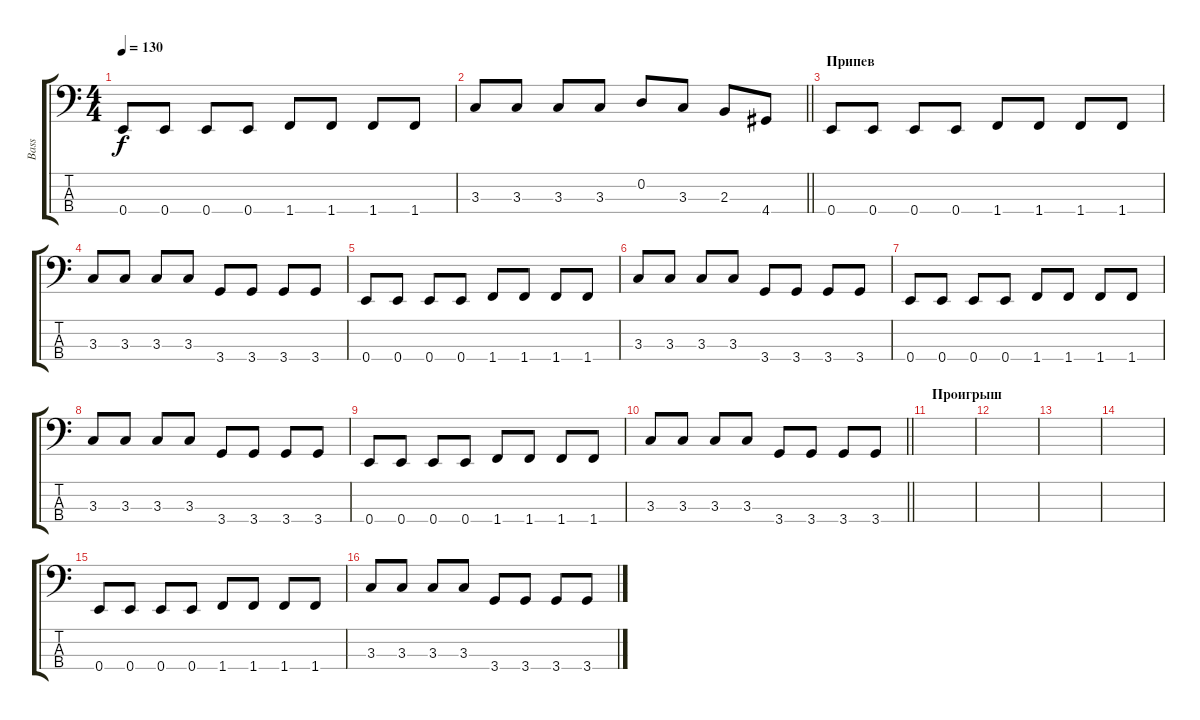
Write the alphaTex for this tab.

\track ("Bass" "Bass") {instrument electricbassfinger}
\staff {score tabs}
\tuning (G2 D2 A1 E1) {hide}
\ts (4 4)
\tempo 130
\clef f4
\ks c
0.4.8{dy f} 0.4.8 0.4.8 0.4.8 1.4.8 1.4.8 1.4.8 1.4.8 |
\barLineRight lightlight
3.3.8 3.3.8 3.3.8 3.3.8 0.2.8 3.3.8 2.3.8 4.4.8 |
\section ("" "Припев")
0.4.8 0.4.8 0.4.8 0.4.8 1.4.8 1.4.8 1.4.8 1.4.8 |
3.3.8 3.3.8 3.3.8 3.3.8 3.4.8 3.4.8 3.4.8 3.4.8 |
0.4.8 0.4.8 0.4.8 0.4.8 1.4.8 1.4.8 1.4.8 1.4.8 |
3.3.8 3.3.8 3.3.8 3.3.8 3.4.8 3.4.8 3.4.8 3.4.8 |
0.4.8 0.4.8 0.4.8 0.4.8 1.4.8 1.4.8 1.4.8 1.4.8 |
3.3.8 3.3.8 3.3.8 3.3.8 3.4.8 3.4.8 3.4.8 3.4.8 |
0.4.8 0.4.8 0.4.8 0.4.8 1.4.8 1.4.8 1.4.8 1.4.8 |
\barLineRight lightlight
3.3.8 3.3.8 3.3.8 3.3.8 3.4.8 3.4.8 3.4.8 3.4.8 |
\section ("" "Проигрыш")
|
|
|
|
0.4.8 0.4.8 0.4.8 0.4.8 1.4.8 1.4.8 1.4.8 1.4.8 |
3.3.8 3.3.8 3.3.8 3.3.8 3.4.8 3.4.8 3.4.8 3.4.8
